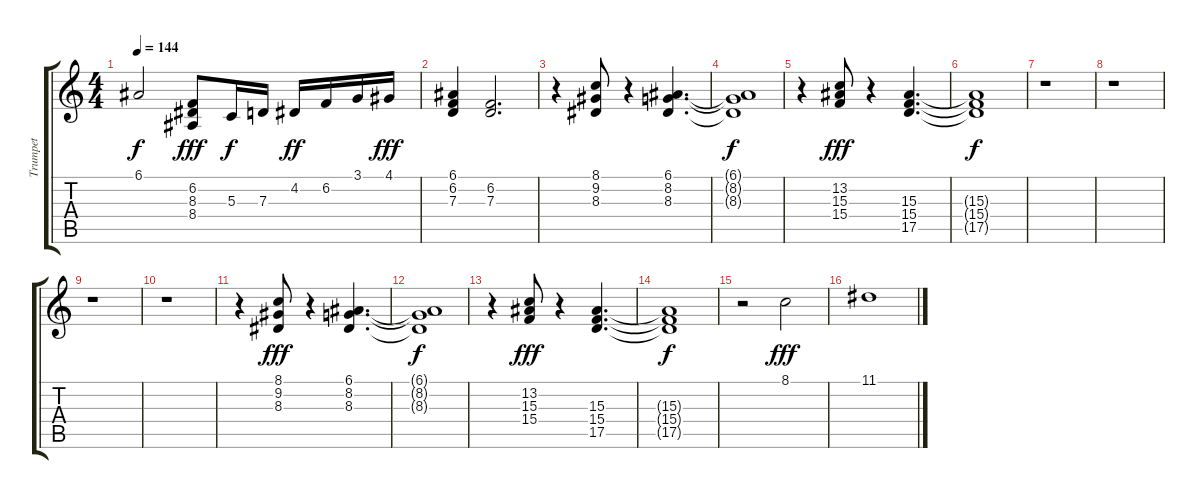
\track ("Trumpet" "Trumpet") {instrument trumpet}
\staff {score tabs}
\tuning (E4 B3 G3 D3 A2 E2) {hide}
\ts (4 4)
\tempo 144
\clef g2
\ks c
6.1{t}.2{dy f} (6.2 8.3 8.4).8{dy fff} 5.3.16{dy f} 7.3.16 4.2.16{dy ff} 6.2.16 3.1.16 4.1.16{dy fff} |
(6.1 6.2 7.3).4 (6.2 7.3).2{d} |
r.4 (8.1 9.2 8.3).8 r.4 (6.1 8.2 8.3).4{d} |
(6.1{t} 8.2{t} 8.3{t}).1{dy f} |
r.4 (13.2 15.3 15.4).8{dy fff} r.4 (15.3 15.4 17.5).4{d} |
(15.3{t} 15.4{t} 17.5{t}).1{dy f} |
r.1 |
r.1 |
r.1 |
r.1 |
r.4 (8.1 9.2 8.3).8{dy fff} r.4 (6.1 8.2 8.3).4{d} |
(6.1{t} 8.2{t} 8.3{t}).1{dy f} |
r.4 (13.2 15.3 15.4).8{dy fff} r.4 (15.3 15.4 17.5).4{d} |
(15.3{t} 15.4{t} 17.5{t}).1{dy f} |
r.2 8.1.2{dy fff} |
11.1.1
